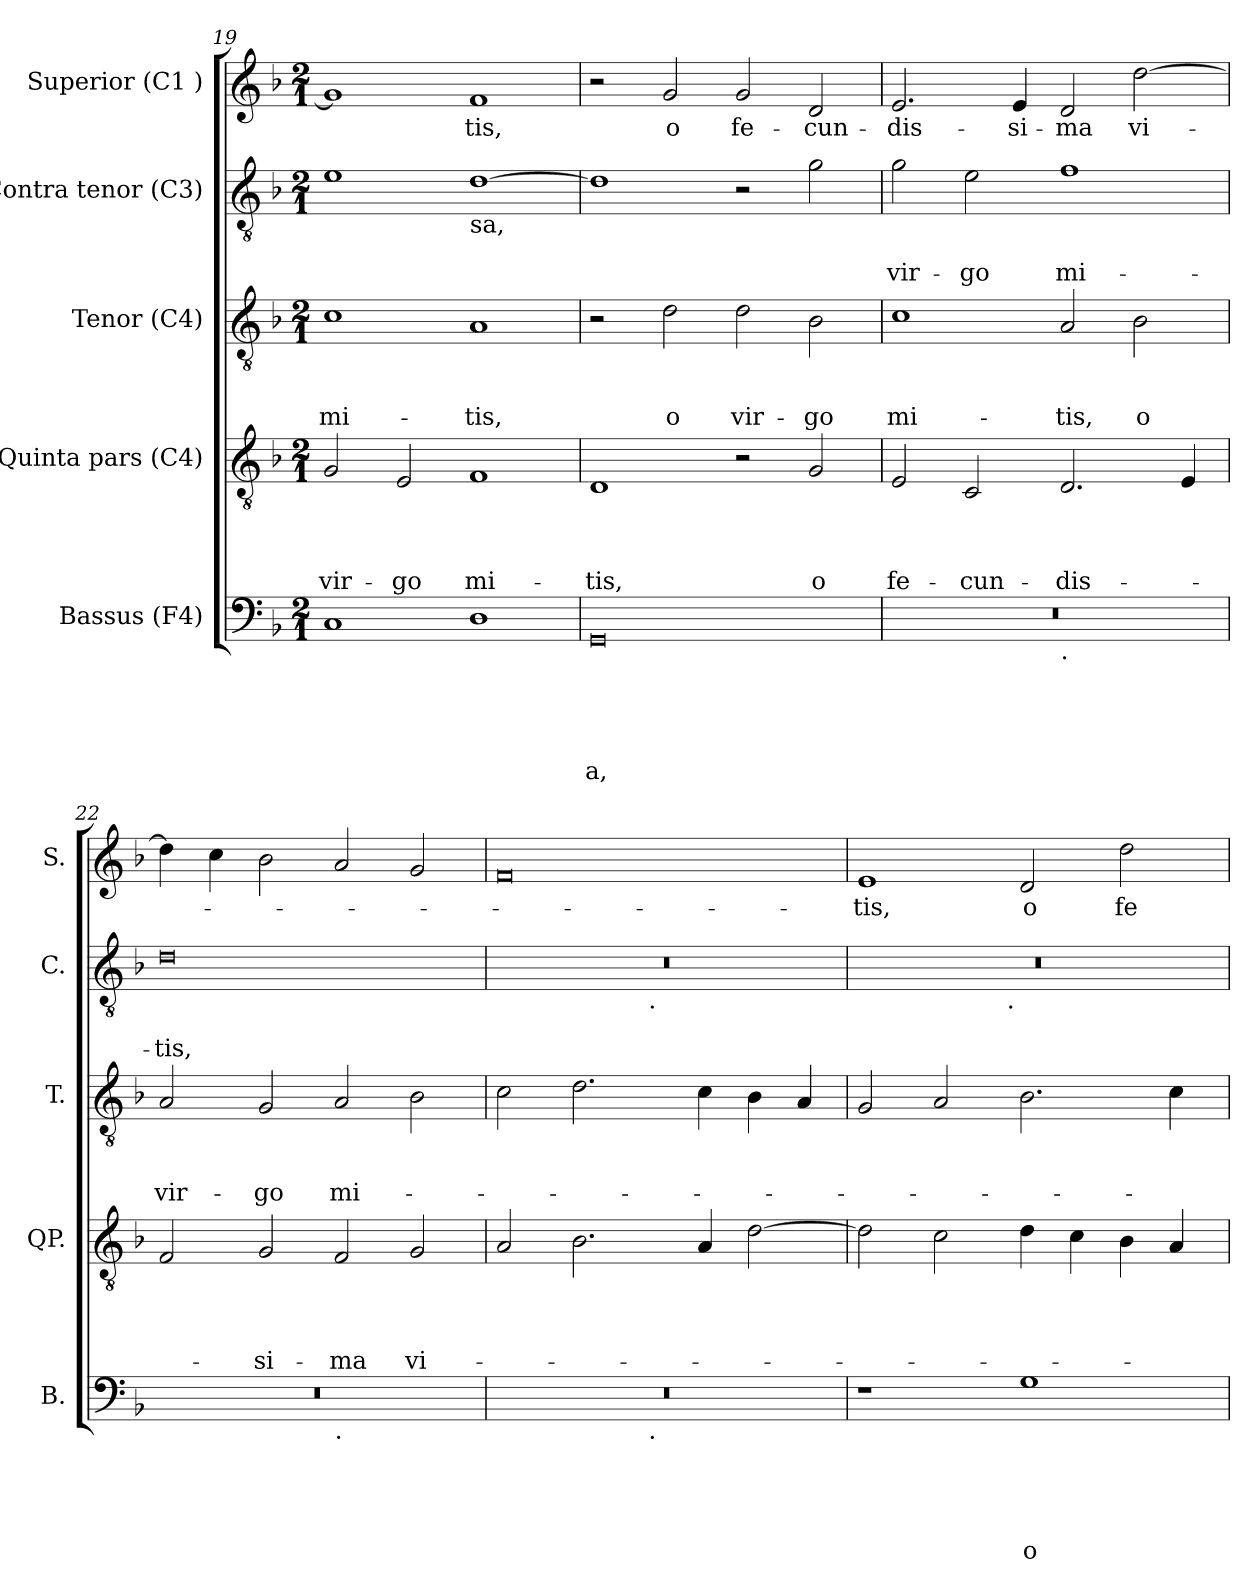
**kern	**text	**text	**text	**text	**text	**kern	**text	**text	**text	**text	**kern	**text	**text	**text	**kern	**text	**text	**kern	**text
*part5	*part5	*part5	*part5	*part5	*part5	*part4	*part4	*part4	*part4	*part4	*part3	*part3	*part3	*part3	*part2	*part2	*part2	*part1	*part1
*staff5	*staff5	*staff5	*staff5	*staff5	*staff5	*staff4	*staff4	*staff4	*staff4	*staff4	*staff3	*staff3	*staff3	*staff3	*staff2	*staff2	*staff2	*staff1	*staff1
*I"Bassus (F4)	*	*	*	*	*	*I"Quinta pars (C4)	*	*	*	*	*I"Tenor (C4)	*	*	*	*I"Contra tenor (C3)	*	*	*I"Superior (C1 )	*
*I'B.	*	*	*	*	*	*I'QP.	*	*	*	*	*I'T.	*	*	*	*I'C.	*	*	*I'S.	*
*clefF4	*	*	*	*	*	*clefGv2	*	*	*	*	*clefGv2	*	*	*	*clefGv2	*	*	*clefG2	*
*k[b-]	*	*	*	*	*	*k[b-]	*	*	*	*	*k[b-]	*	*	*	*k[b-]	*	*	*k[b-]	*
*F:	*	*	*	*	*	*F:	*	*	*	*	*F:	*	*	*	*F:	*	*	*F:	*
*M2/1	*	*	*	*	*	*M2/1	*	*	*	*	*M2/1	*	*	*	*M2/1	*	*	*M2/1	*
=19	=19	=19	=19	=19	=19	=19	=19	=19	=19	=19	=19	=19	=19	=19	=19	=19	=19	=19	=19
!	!	!	!	!	!	!	!	!	!	!LO:LY:b	!	!	!	!LO:LY:b	!	!	!	!	!
1C	.	.	.	.	.	2G/	.	.	.	vir-	1c	.	.	mi-	1e	.	.	1g]	.
!	!	!	!	!	!	!	!	!	!	!LO:LY:b	!	!	!	!	!	!	!	!	!
.	.	.	.	.	.	2E/	.	.	.	-go	.	.	.	.	.	.	.	.	.
!	!	!	!	!	!	!	!	!	!	!	!	!	!	!	!LO:TX:b:t=sa,	!	!	!	!
!	!	!	!	!	!	!	!	!	!	!LO:LY:b	!	!	!	!LO:LY:b	!	!	!	!	!LO:LY:b
1D	.	.	.	.	.	1F	.	.	.	mi-	1A	.	.	-tis,	[>1d	.	.	1f	-tis,
=20	=20	=20	=20	=20	=20	=20	=20	=20	=20	=20	=20	=20	=20	=20	=20	=20	=20	=20	=20
!	!	!	!	!	!LO:LY:b:rj	!	!	!	!	!LO:LY:b	!	!	!	!	!	!	!	!	!
0GG	.	.	.	.	-a,	1D	.	.	.	-tis,	2r	.	.	.	1d]	.	.	2r	.
!	!	!	!	!	!	!	!	!	!	!	!	!	!	!LO:LY:b	!	!	!	!	!LO:LY:b
.	.	.	.	.	.	.	.	.	.	.	2d\	.	.	o	.	.	.	2g/	o
!	!	!	!	!	!	!	!	!	!	!	!	!	!	!LO:LY:b	!	!	!	!	!LO:LY:b
.	.	.	.	.	.	2r	.	.	.	.	2d\	.	.	vir-	2r	.	.	2g/	fe-
!	!	!	!	!	!	!	!	!	!	!LO:LY:b	!	!	!	!LO:LY:b	!	!	!	!	!LO:LY:b
.	.	.	.	.	.	2G/	.	.	.	o	2B-\	.	.	-go	2g>\	.	.	2d/	-cun-
!!LO:LB:g=z
=21	=21	=21	=21	=21	=21	=21	=21	=21	=21	=21	=21	=21	=21	=21	=21	=21	=21	=21	=21
!	!	!	!	!	!	!	!	!	!	!LO:LY:b	!	!	!	!LO:LY:b	!	!	!LO:LY:b	!	!LO:LY:b
*^	*	*	*	*	*	*	*	*	*	*	*	*	*	*	*	*	*	*	*
0r	1ryy	.	.	.	.	.	2E/	.	.	.	fe-	1c	.	.	mi-	2g\	.	-vir-	2.e/	-dis-
!	!	!	!	!	!	!	!	!	!	!	!LO:LY:b	!	!	!	!	!	!	!LO:LY:b	!	!
.	.	.	.	.	.	.	2C/	.	.	.	-cun-	.	.	.	.	2e\	.	-go	.	.
!	!	!	!	!	!	!	!	!	!	!	!	!	!	!	!	!	!	!	!	!LO:LY:b
.	.	.	.	.	.	.	.	.	.	.	.	.	.	.	.	.	.	.	4e/	-si-
!	!LO:TX:b:t=.	!	!	!	!	!	!	!	!	!	!	!	!	!	!	!	!	!	!	!
!	!	!	!	!	!	!	!	!	!	!	!LO:LY:b	!	!	!	!LO:LY:b	!	!	!LO:LY:b	!	!LO:LY:b
.	1ryy	.	.	.	.	.	2.D/	.	.	.	-dis-	2A/	.	.	-tis,	1f	.	mi-	2d/	-ma
!	!	!	!	!	!	!	!	!	!	!	!	!	!	!	!LO:LY:b	!	!	!	!	!LO:LY:b
.	.	.	.	.	.	.	.	.	.	.	.	2B-\	.	.	o	.	.	.	[>2dd\	vi-
.	.	.	.	.	.	.	4E/	.	.	.	.	.	.	.	.	.	.	.	.	.
=22	=22	=22	=22	=22	=22	=22	=22	=22	=22	=22	=22	=22	=22	=22	=22	=22	=22	=22	=22	=22
!	!	!	!	!	!	!	!	!	!	!	!	!	!	!	!LO:LY:b	!	!	!LO:LY:b	!	!
0r	1ryy	.	.	.	.	.	2F/	.	.	.	.	2A/	.	.	vir-	0d	.	-tis,	4dd\]	.
.	.	.	.	.	.	.	.	.	.	.	.	.	.	.	.	.	.	.	4cc\	.
!	!	!	!	!	!	!	!	!	!	!	!LO:LY:b	!	!	!	!LO:LY:b	!	!	!	!	!
.	.	.	.	.	.	.	2G/	.	.	.	-si-	2G/	.	.	-go	.	.	.	2b-\	.
!	!LO:TX:b:t=.	!	!	!	!	!	!	!	!	!	!	!	!	!	!	!	!	!	!	!
!	!	!	!	!	!	!	!	!	!	!	!LO:LY:b	!	!	!	!LO:LY:b	!	!	!	!	!
.	1ryy	.	.	.	.	.	2F/	.	.	.	-ma	2A/	.	.	mi-	.	.	.	2a/	.
!	!	!	!	!	!	!	!	!	!	!	!LO:LY:b	!	!	!	!	!	!	!	!	!
.	.	.	.	.	.	.	2G/	.	.	.	vi-	2B-\	.	.	.	.	.	.	2g/	.
=23	=23	=23	=23	=23	=23	=23	=23	=23	=23	=23	=23	=23	=23	=23	=23	=23	=23	=23	=23	=23
*	*	*	*	*	*	*	*	*	*	*	*	*	*	*	*	*^	*	*	*	*
0r	1ryy	.	.	.	.	.	2A/	.	.	.	.	2c\	.	.	.	0r	1ryy	.	.	0f	.
.	.	.	.	.	.	.	2.B-\	.	.	.	.	2.d\	.	.	.	.	.	.	.	.	.
!	!	!	!	!	!	!	!	!	!	!	!	!	!	!	!	!	!LO:TX:b:t=.	!	!	!	!
!	!LO:TX:b:t=.	!	!	!	!	!	!	!	!	!	!	!	!	!	!	!	!	!	!	!	!
.	1ryy	.	.	.	.	.	.	.	.	.	.	.	.	.	.	.	1ryy	.	.	.	.
.	.	.	.	.	.	.	4A/	.	.	.	.	4c\	.	.	.	.	.	.	.	.	.
.	.	.	.	.	.	.	[>2d\	.	.	.	.	4B-\	.	.	.	.	.	.	.	.	.
.	.	.	.	.	.	.	.	.	.	.	.	4A/	.	.	.	.	.	.	.	.	.
=24	=24	=24	=24	=24	=24	=24	=24	=24	=24	=24	=24	=24	=24	=24	=24	=24	=24	=24	=24	=24	=24
!	!	!	!	!	!	!	!	!	!	!	!	!	!	!	!	!	!	!	!	!	!LO:LY:b
*v	*v	*	*	*	*	*	*	*	*	*	*	*	*	*	*	*	*	*	*	*	*
1r	.	.	.	.	.	2d\]	.	.	.	.	2G/	.	.	.	0r	2ryy	.	.	1e	-tis,
.	.	.	.	.	.	2c\	.	.	.	.	2A/	.	.	.	.	4...ryy	.	.	.	.
!	!	!	!	!	!	!	!	!	!	!	!	!	!	!	!	!LO:TX:b:t=.	!	!	!	!
.	.	.	.	.	.	.	.	.	.	.	.	.	.	.	.	1ryy	.	.	.	.
!	!	!	!	!	!LO:LY:b:rj	!	!	!	!	!	!	!	!	!	!	!	!	!	!	!LO:LY:b
1G	.	.	.	.	o	4d\	.	.	.	.	2.B-\	.	.	.	.	.	.	.	2d/	o
.	.	.	.	.	.	4c\	.	.	.	.	.	.	.	.	.	.	.	.	.	.
!	!	!	!	!	!	!	!	!	!	!	!	!	!	!	!	!	!	!	!	!LO:LY:b
.	.	.	.	.	.	4B-\	.	.	.	.	.	.	.	.	.	.	.	.	2dd\	fe-
.	.	.	.	.	.	4A/	.	.	.	.	4c\	.	.	.	.	.	.	.	.	.
.	.	.	.	.	.	.	.	.	.	.	.	.	.	.	.	32ryy	.	.	.	.
*	*	*	*	*	*	*	*	*	*	*	*	*	*	*	*v	*v	*	*	*	*
=	=	=	=	=	=	=	=	=	=	=	=	=	=	=	=	=	=	=	=
*-	*-	*-	*-	*-	*-	*-	*-	*-	*-	*-	*-	*-	*-	*-	*-	*-	*-	*-	*-
